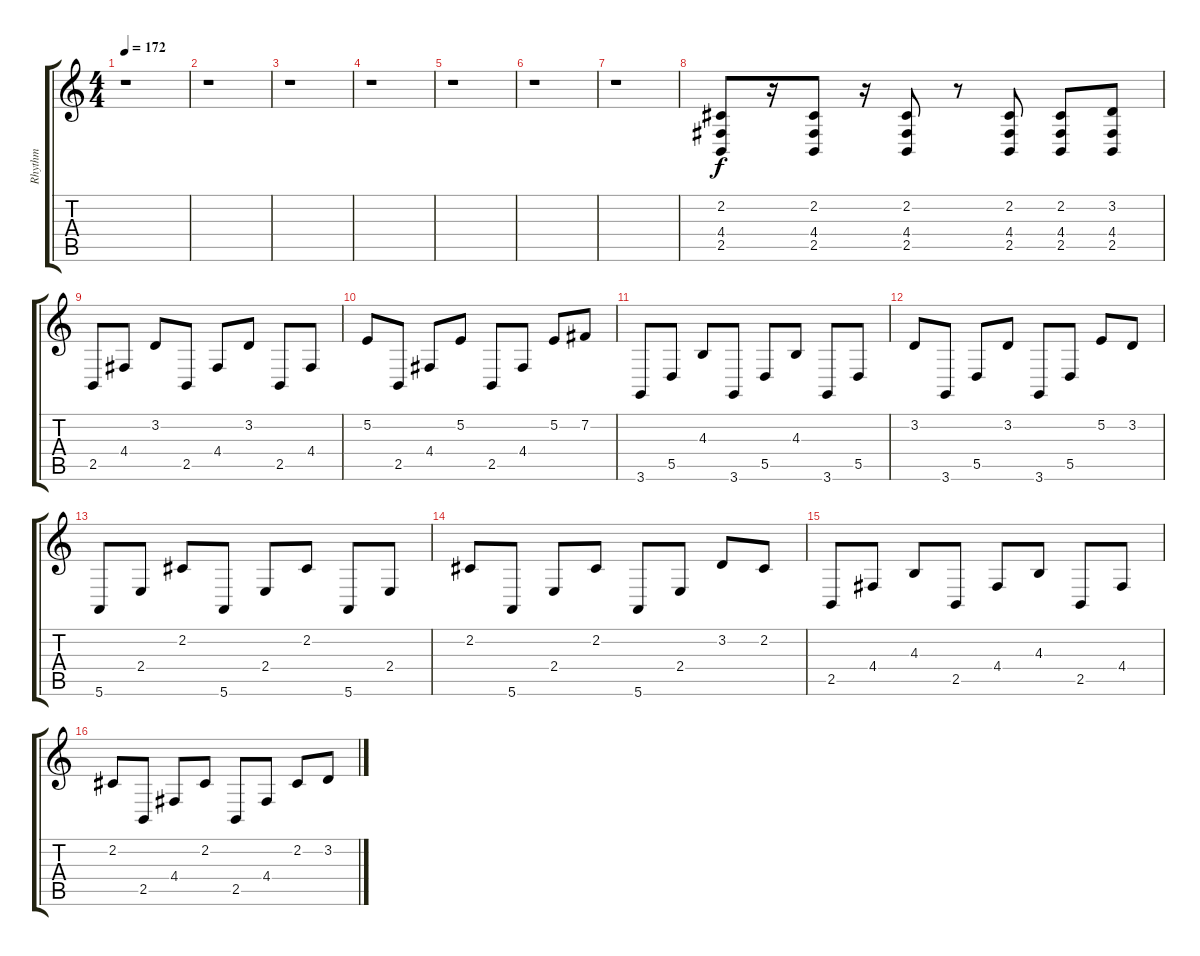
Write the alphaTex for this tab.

\track ("Rhythm" "Rhythm") {instrument lead1square}
\staff {score tabs}
\tuning (E4 B3 G3 D3 A2 E2) {hide}
\ts (4 4)
\tempo 172
\clef g2
\ks c
r.1{dy f} |
r.1 |
r.1 |
r.1 |
r.1 |
r.1 |
r.1 |
(2.2 4.4 2.5).8 r.16 (2.2 4.4 2.5).8 r.16 (2.2 4.4 2.5).8 r.8 (2.2 4.4 2.5).8 (2.2 4.4 2.5).8 (3.2 4.4 2.5).8 |
2.5.8 4.4.8 3.2.8 2.5.8 4.4.8 3.2.8 2.5.8 4.4.8 |
5.2.8 2.5.8 4.4.8 5.2.8 2.5.8 4.4.8 5.2.8 7.2.8 |
3.6.8 5.5.8 4.3.8 3.6.8 5.5.8 4.3.8 3.6.8 5.5.8 |
3.2.8 3.6.8 5.5.8 3.2.8 3.6.8 5.5.8 5.2.8 3.2.8 |
5.6.8 2.4.8 2.2.8 5.6.8 2.4.8 2.2.8 5.6.8 2.4.8 |
2.2.8 5.6.8 2.4.8 2.2.8 5.6.8 2.4.8 3.2.8 2.2.8 |
2.5.8 4.4.8 4.3.8 2.5.8 4.4.8 4.3.8 2.5.8 4.4.8 |
2.2.8 2.5.8 4.4.8 2.2.8 2.5.8 4.4.8 2.2.8 3.2.8
